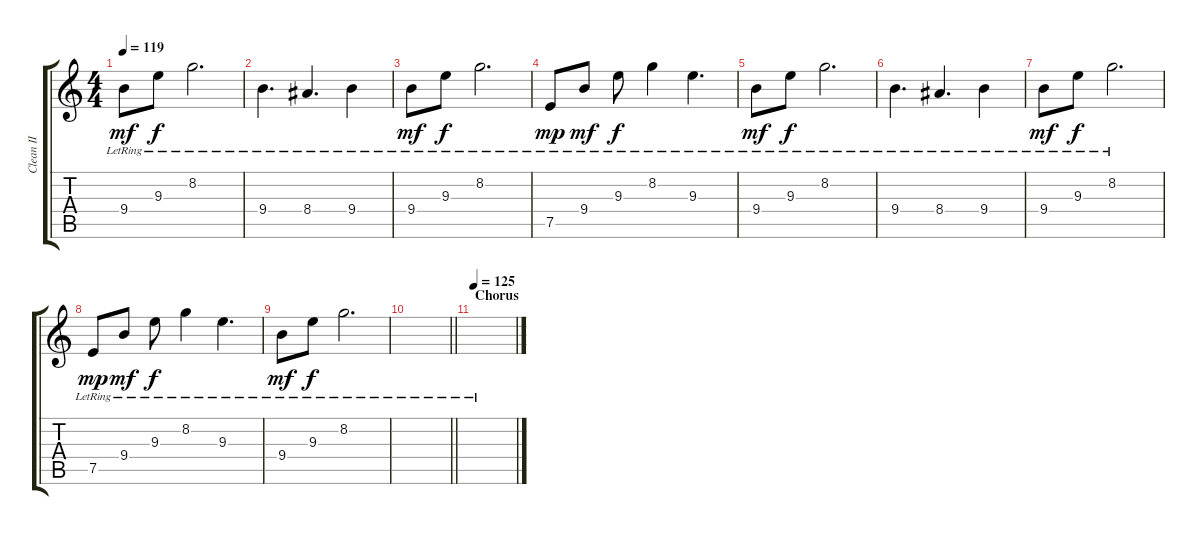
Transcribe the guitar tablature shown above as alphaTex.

\track ("Clean II" "Clean II") {instrument electricguitarclean}
\staff {score tabs}
\tuning (E4 B3 G3 D3 A2 E2) {hide}
\ts (4 4)
\tempo 119
\clef g2
\ks c
9.4{lr}.8{dy mf} 9.3{lr}.8{dy f} 8.2{lr}.2{d} |
9.4{lr}.4{d} 8.4{lr}.4{d} 9.4{lr}.4 |
9.4{lr}.8{dy mf} 9.3{lr}.8{dy f} 8.2{lr}.2{d} |
7.5{lr}.8{dy mp} 9.4{lr}.8{dy mf} 9.3{lr}.8{dy f} 8.2{lr}.4 9.3{lr}.4{d} |
9.4{lr}.8{dy mf} 9.3{lr}.8{dy f} 8.2{lr}.2{d} |
9.4{lr}.4{d} 8.4{lr}.4{d} 9.4{lr}.4 |
9.4{lr}.8{dy mf} 9.3{lr}.8{dy f} 8.2{lr}.2{d} |
7.5{lr}.8{dy mp} 9.4{lr}.8{dy mf} 9.3{lr}.8{dy f} 8.2{lr}.4 9.3{lr}.4{d} |
9.4{lr}.8{dy mf} 9.3{lr}.8{dy f} 8.2{lr}.2{d} |
\barLineRight lightlight
|
\section ("" "Chorus")
\tempo 125
